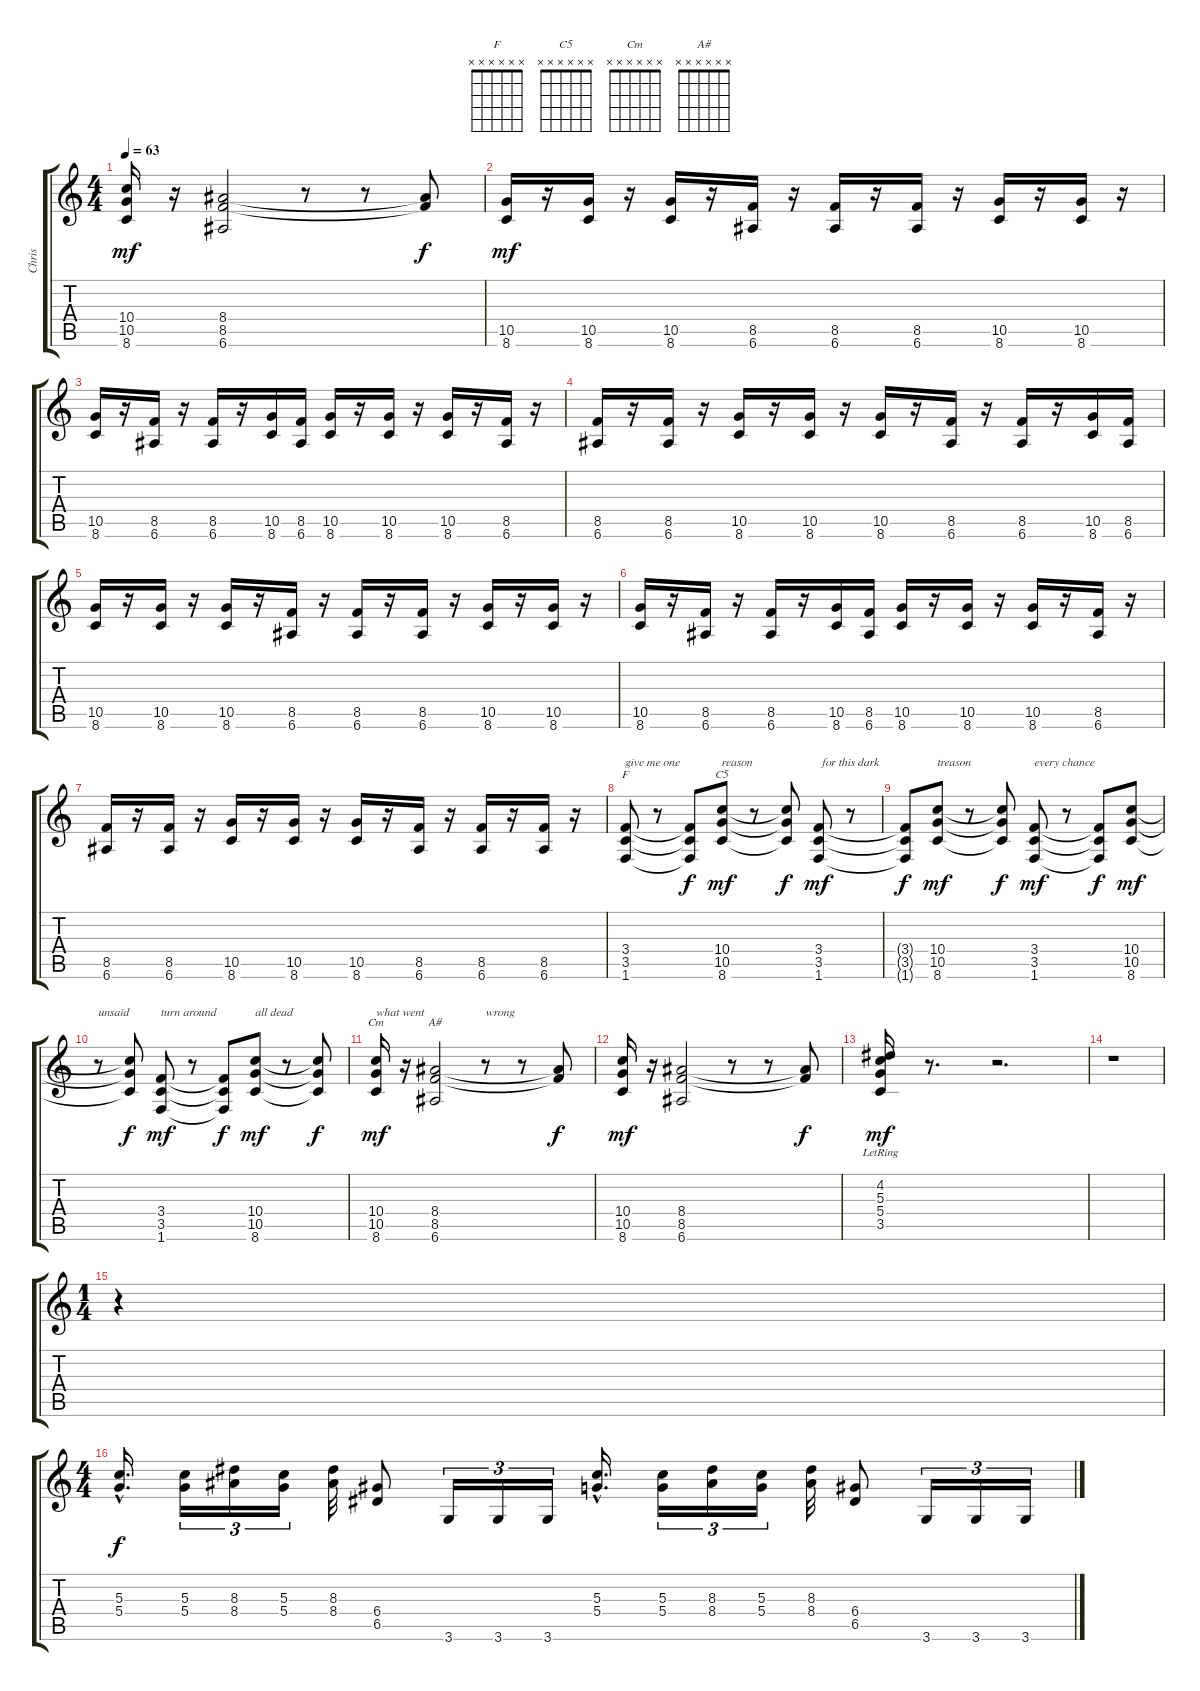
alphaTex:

\track ("Chris" "Chris") {instrument distortionguitar}
\staff {score tabs}
\tuning (E4 B3 G3 D3 A2 E2) {hide}
\chord ("F" x x x x x x) {firstfret 0}
\chord ("C5" x x x x x x) {firstfret 0}
\chord ("Cm" x x x x x x) {firstfret 0}
\chord ("A#" x x x x x x) {firstfret 0}
\ts (4 4)
\tempo 63
\clef g2
\ks c
(10.4 10.5 8.6).16{dy mf} r.16 (8.4 8.5 6.6).2 r.8 r.8 (8.4{t} 8.5{t}).8{dy f} |
(10.5 8.6).16{dy mf} r.16 (10.5 8.6).16 r.16 (10.5 8.6).16 r.16 (8.5 6.6).16 r.16 (8.5 6.6).16 r.16 (8.5 6.6).16 r.16 (10.5 8.6).16 r.16 (10.5 8.6).16 r.16 |
(10.5 8.6).16 r.16 (8.5 6.6).16 r.16 (8.5 6.6).16 r.16 (10.5 8.6).16 (8.5 6.6).16 (10.5 8.6).16 r.16 (10.5 8.6).16 r.16 (10.5 8.6).16 r.16 (8.5 6.6).16 r.16 |
(8.5 6.6).16 r.16 (8.5 6.6).16 r.16 (10.5 8.6).16 r.16 (10.5 8.6).16 r.16 (10.5 8.6).16 r.16 (8.5 6.6).16 r.16 (8.5 6.6).16 r.16 (10.5 8.6).16 (8.5 6.6).16 |
(10.5 8.6).16 r.16 (10.5 8.6).16 r.16 (10.5 8.6).16 r.16 (8.5 6.6).16 r.16 (8.5 6.6).16 r.16 (8.5 6.6).16 r.16 (10.5 8.6).16 r.16 (10.5 8.6).16 r.16 |
(10.5 8.6).16 r.16 (8.5 6.6).16 r.16 (8.5 6.6).16 r.16 (10.5 8.6).16 (8.5 6.6).16 (10.5 8.6).16 r.16 (10.5 8.6).16 r.16 (10.5 8.6).16 r.16 (8.5 6.6).16 r.16 |
(8.5 6.6).16 r.16 (8.5 6.6).16 r.16 (10.5 8.6).16 r.16 (10.5 8.6).16 r.16 (10.5 8.6).16 r.16 (8.5 6.6).16 r.16 (8.5 6.6).16 r.16 (8.5 6.6).16 r.16 |
(3.4 3.5 1.6).8{ch "F" txt "give me one"} r.8 (3.4{t} 3.5{t} 1.6{t}).8{dy f} (10.4 10.5 8.6).8{ch "C5" txt "reason" dy mf} r.8 (10.4{t} 10.5{t} 8.6{t}).8{dy f} (3.4 3.5 1.6).8{txt " for this dark" dy mf} r.8 |
(3.4{t} 3.5{t} 1.6{t}).8{dy f} (10.4 10.5 8.6).8{txt "treason" dy mf} r.8 (10.4{t} 10.5{t} 8.6{t}).8{dy f} (3.4 3.5 1.6).8{txt "every chance" dy mf} r.8 (3.4{t} 3.5{t} 1.6{t}).8{dy f} (10.4 10.5 8.6).8{dy mf} |
r.8{txt "unsaid"} (10.4{t} 10.5{t} 8.6{t}).8{dy f} (3.4 3.5 1.6).8{txt "turn around" dy mf} r.8 (3.4{t} 3.5{t} 1.6{t}).8{dy f} (10.4 10.5 8.6).8{txt "all dead" dy mf} r.8 (10.4{t} 10.5{t} 8.6{t}).8{dy f} |
(10.4 10.5 8.6).16{ch "Cm" txt "what went" dy mf} r.16 (8.4 8.5 6.6).2{ch "A#"} r.8{txt "wrong"} r.8 (8.4{t} 8.5{t}).8{dy f} |
(10.4 10.5 8.6).16{dy mf} r.16 (8.4 8.5 6.6).2 r.8 r.8 (8.4{t} 8.5{t}).8{dy f} |
(4.2{lr} 5.3{lr} 5.4{lr} 3.5{lr}).16{dy mf} r.8{d} r.2{d} |
r.1 |
\ts (1 4)
r.4 |
\ts (4 4)
(5.3{hac} 5.4{hac}).16{d dy f} (5.3 5.4).16{tu (3 2)} (8.3 8.4).16{tu (3 2)} (5.3 5.4).16{tu (3 2)} (8.3 8.4).32 (6.4 6.5).8 3.6.16{tu (3 2)} 3.6.16{tu (3 2)} 3.6.16{tu (3 2)} (5.3{hac} 5.4{hac}).16{d} (5.3 5.4).16{tu (3 2)} (8.3 8.4).16{tu (3 2)} (5.3 5.4).16{tu (3 2)} (8.3 8.4).32 (6.4 6.5).8 3.6.16{tu (3 2)} 3.6.16{tu (3 2)} 3.6.16{tu (3 2)}
